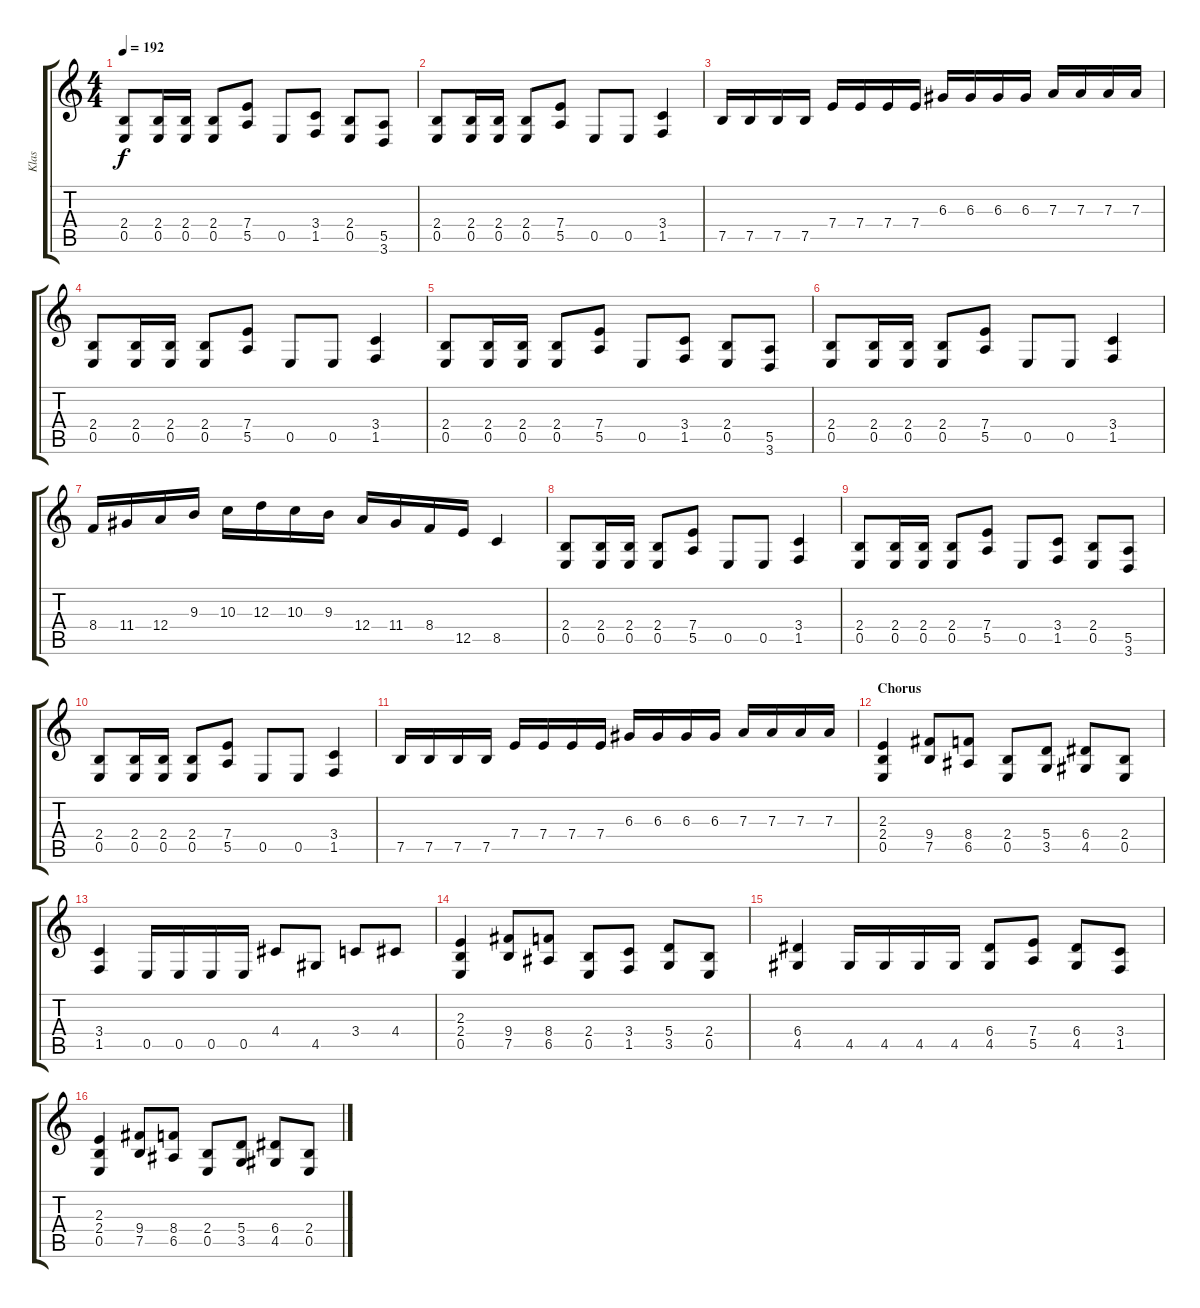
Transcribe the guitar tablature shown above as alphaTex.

\track ("Klas" "Klas") {instrument distortionguitar}
\staff {score tabs}
\tuning (B3 Gb3 D3 A2 E2 B1) {hide}
\ts (4 4)
\tempo 192
\clef g2
\ks c
(2.4 0.5).8{dy f} (2.4 0.5).16 (2.4 0.5).16 (2.4 0.5).8 (7.4 5.5).8 0.5.8 (3.4 1.5).8 (2.4 0.5).8 (5.5 3.6).8 |
(2.4 0.5).8 (2.4 0.5).16 (2.4 0.5).16 (2.4 0.5).8 (7.4 5.5).8 0.5.8 0.5.8 (3.4 1.5).4 |
7.5.16 7.5.16 7.5.16 7.5.16 7.4.16 7.4.16 7.4.16 7.4.16 6.3.16 6.3.16 6.3.16 6.3.16 7.3.16 7.3.16 7.3.16 7.3.16 |
(2.4 0.5).8 (2.4 0.5).16 (2.4 0.5).16 (2.4 0.5).8 (7.4 5.5).8 0.5.8 0.5.8 (3.4 1.5).4 |
(2.4 0.5).8 (2.4 0.5).16 (2.4 0.5).16 (2.4 0.5).8 (7.4 5.5).8 0.5.8 (3.4 1.5).8 (2.4 0.5).8 (5.5 3.6).8 |
(2.4 0.5).8 (2.4 0.5).16 (2.4 0.5).16 (2.4 0.5).8 (7.4 5.5).8 0.5.8 0.5.8 (3.4 1.5).4 |
8.4.16 11.4.16 12.4.16 9.3.16 10.3.16 12.3.16 10.3.16 9.3.16 12.4.16 11.4.16 8.4.16 12.5.16 8.5.4 |
(2.4 0.5).8 (2.4 0.5).16 (2.4 0.5).16 (2.4 0.5).8 (7.4 5.5).8 0.5.8 0.5.8 (3.4 1.5).4 |
(2.4 0.5).8 (2.4 0.5).16 (2.4 0.5).16 (2.4 0.5).8 (7.4 5.5).8 0.5.8 (3.4 1.5).8 (2.4 0.5).8 (5.5 3.6).8 |
(2.4 0.5).8 (2.4 0.5).16 (2.4 0.5).16 (2.4 0.5).8 (7.4 5.5).8 0.5.8 0.5.8 (3.4 1.5).4 |
7.5.16 7.5.16 7.5.16 7.5.16 7.4.16 7.4.16 7.4.16 7.4.16 6.3.16 6.3.16 6.3.16 6.3.16 7.3.16 7.3.16 7.3.16 7.3.16 |
\section ("" "Chorus")
(2.3 2.4 0.5).4 (9.4 7.5).8 (8.4 6.5).8 (2.4 0.5).8 (5.4 3.5).8 (6.4 4.5).8 (2.4 0.5).8 |
(3.4 1.5).4 0.5.16 0.5.16 0.5.16 0.5.16 4.4.8 4.5.8 3.4.8 4.4.8 |
(2.3 2.4 0.5).4 (9.4 7.5).8 (8.4 6.5).8 (2.4 0.5).8 (3.4 1.5).8 (5.4 3.5).8 (2.4 0.5).8 |
(6.4 4.5).4 4.5.16 4.5.16 4.5.16 4.5.16 (6.4 4.5).8 (7.4 5.5).8 (6.4 4.5).8 (3.4 1.5).8 |
(2.3 2.4 0.5).4 (9.4 7.5).8 (8.4 6.5).8 (2.4 0.5).8 (5.4 3.5).8 (6.4 4.5).8 (2.4 0.5).8
